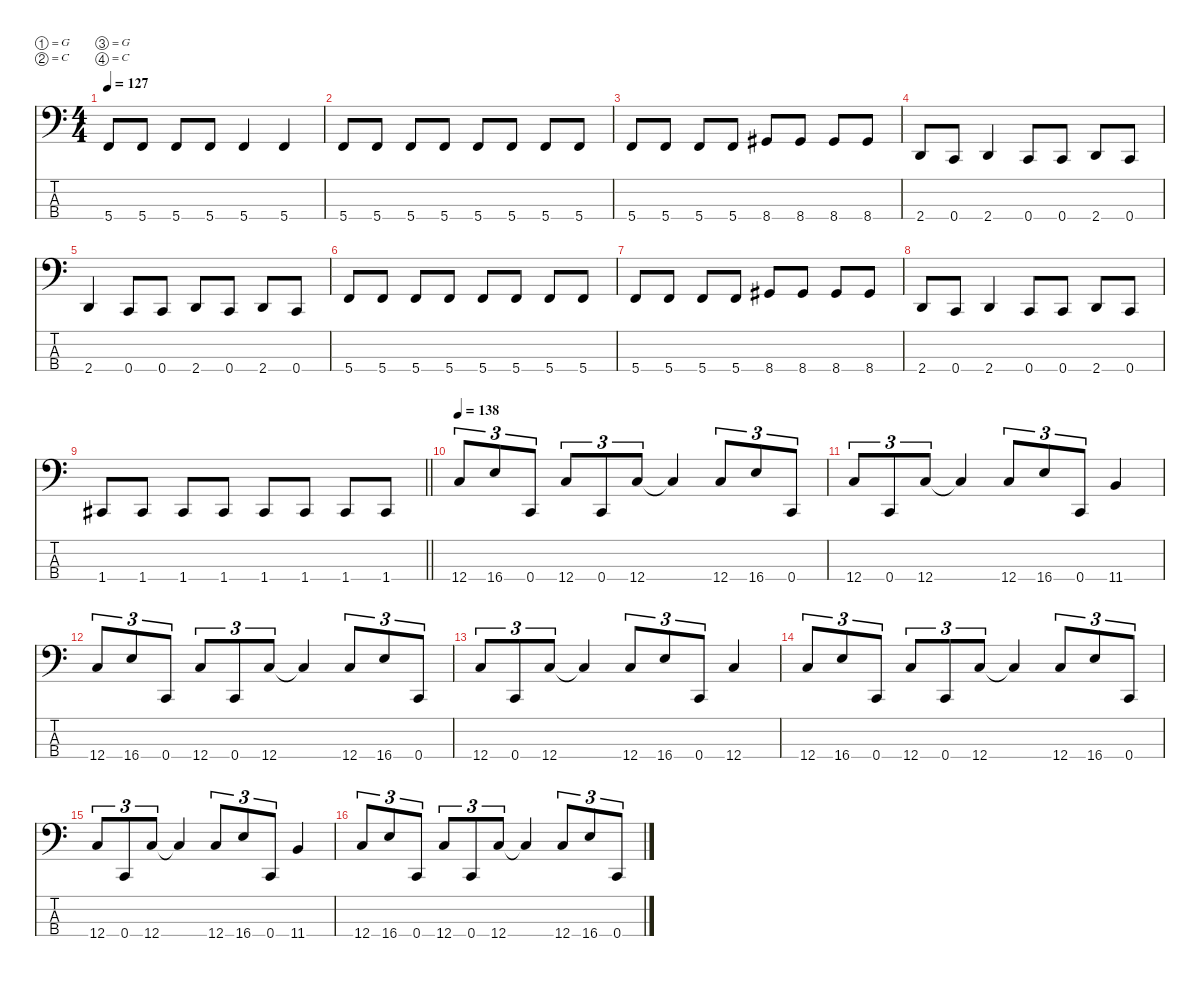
\defaultSystemsLayout 4
\hideDynamics
\bracketExtendMode nobrackets
\singleTrackTrackNamePolicy hidden
\multiTrackTrackNamePolicy hidden
\otherSystemsTrackNameOrientation horizontal
\track ("Craig McFarland" "el.bs.") {defaultSystemsLayout 8 instrument electricbasspick}
\staff {score tabs}
\tuning (G2 C2 G1 C1)
\ts (4 4)
\tempo 127
\clef f4
\ks c
5.4.8{dy f beam Up} 5.4.8{beam Up} 5.4.8{beam Up} 5.4.8{beam Up} 5.4.4{beam Up} 5.4.4{beam Up} |
5.4.8{beam Up} 5.4.8{beam Up} 5.4.8{beam Up} 5.4.8{beam Up} 5.4.8{beam Up} 5.4.8{beam Up} 5.4.8{beam Up} 5.4.8{beam Up} |
5.4.8{beam Up} 5.4.8{beam Up} 5.4.8{beam Up} 5.4.8{beam Up} 8.4{acc #}.8{beam Up} 8.4{acc #}.8{beam Up} 8.4{acc #}.8{beam Up} 8.4{acc #}.8{beam Up} |
2.4.8{beam Up} 0.4.8{beam Up} 2.4.4{beam Up} 0.4.8{beam Up} 0.4.8{beam Up} 2.4.8{beam Up} 0.4.8{beam Up} |
2.4.4{beam Up} 0.4.8{beam Up} 0.4.8{beam Up} 2.4.8{beam Up} 0.4.8{beam Up} 2.4.8{beam Up} 0.4.8{beam Up} |
5.4.8{beam Up} 5.4.8{beam Up} 5.4.8{beam Up} 5.4.8{beam Up} 5.4.8{beam Up} 5.4.8{beam Up} 5.4.8{beam Up} 5.4.8{beam Up} |
5.4.8{beam Up} 5.4.8{beam Up} 5.4.8{beam Up} 5.4.8{beam Up} 8.4{acc #}.8{beam Up} 8.4{acc #}.8{beam Up} 8.4{acc #}.8{beam Up} 8.4{acc #}.8{beam Up} |
2.4.8{beam Up} 0.4.8{beam Up} 2.4.4{beam Up} 0.4.8{beam Up} 0.4.8{beam Up} 2.4.8{beam Up} 0.4.8{beam Up} |
\barLineRight lightlight
1.4{acc #}.8{beam Up} 1.4{acc #}.8{beam Up} 1.4{acc #}.8{beam Up} 1.4{acc #}.8{beam Up} 1.4{acc #}.8{beam Up} 1.4{acc #}.8{beam Up} 1.4{acc #}.8{beam Up} 1.4{acc #}.8{beam Up} |
\tempo 138
12.4.8{tu (3 2) beam Up} 16.4.8{tu (3 2) beam Up} 0.4.8{tu (3 2) beam Up} 12.4.8{tu (3 2) beam Up} 0.4.8{tu (3 2) beam Up} 12.4.8{tu (3 2) beam Up} 12.4{t}.4{beam Up} 12.4.8{tu (3 2) beam Up} 16.4.8{tu (3 2) beam Up} 0.4.8{tu (3 2) beam Up} |
12.4.8{tu (3 2) beam Up} 0.4.8{tu (3 2) beam Up} 12.4.8{tu (3 2) beam Up} 12.4{t}.4{beam Up} 12.4.8{tu (3 2) beam Up} 16.4.8{tu (3 2) beam Up} 0.4.8{tu (3 2) beam Up} 11.4.4{beam Up} |
12.4.8{tu (3 2) beam Up} 16.4.8{tu (3 2) beam Up} 0.4.8{tu (3 2) beam Up} 12.4.8{tu (3 2) beam Up} 0.4.8{tu (3 2) beam Up} 12.4.8{tu (3 2) beam Up} 12.4{t}.4{beam Up} 12.4.8{tu (3 2) beam Up} 16.4.8{tu (3 2) beam Up} 0.4.8{tu (3 2) beam Up} |
12.4.8{tu (3 2) beam Up} 0.4.8{tu (3 2) beam Up} 12.4.8{tu (3 2) beam Up} 12.4{t}.4{beam Up} 12.4.8{tu (3 2) beam Up} 16.4.8{tu (3 2) beam Up} 0.4.8{tu (3 2) beam Up} 12.4.4{beam Up} |
12.4.8{tu (3 2) beam Up} 16.4.8{tu (3 2) beam Up} 0.4.8{tu (3 2) beam Up} 12.4.8{tu (3 2) beam Up} 0.4.8{tu (3 2) beam Up} 12.4.8{tu (3 2) beam Up} 12.4{t}.4{beam Up} 12.4.8{tu (3 2) beam Up} 16.4.8{tu (3 2) beam Up} 0.4.8{tu (3 2) beam Up} |
12.4.8{tu (3 2) beam Up} 0.4.8{tu (3 2) beam Up} 12.4.8{tu (3 2) beam Up} 12.4{t}.4{beam Up} 12.4.8{tu (3 2) beam Up} 16.4.8{tu (3 2) beam Up} 0.4.8{tu (3 2) beam Up} 11.4.4{beam Up} |
12.4.8{tu (3 2) beam Up} 16.4.8{tu (3 2) beam Up} 0.4.8{tu (3 2) beam Up} 12.4.8{tu (3 2) beam Up} 0.4.8{tu (3 2) beam Up} 12.4.8{tu (3 2) beam Up} 12.4{t}.4{beam Up} 12.4.8{tu (3 2) beam Up} 16.4.8{tu (3 2) beam Up} 0.4.8{tu (3 2) beam Up}
